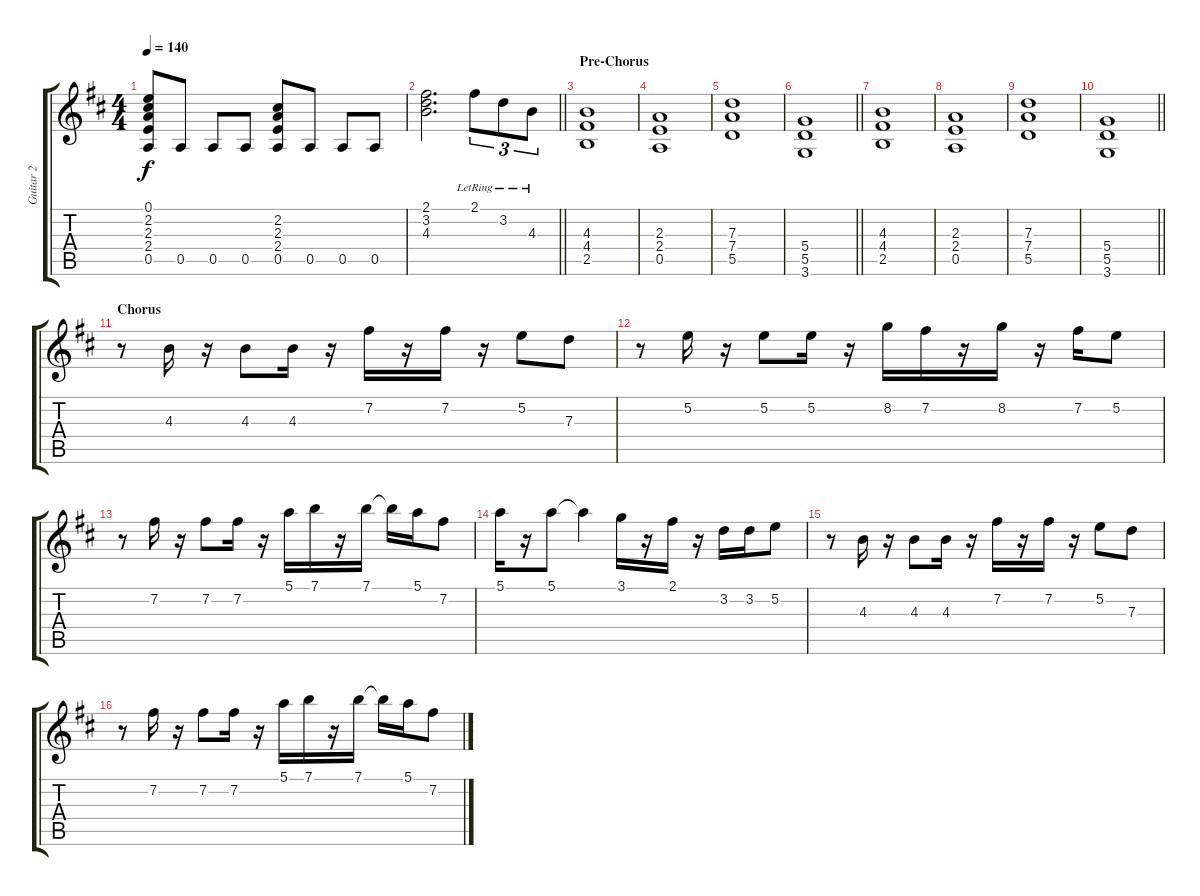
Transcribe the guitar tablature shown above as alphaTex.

\track ("Guitar 2" "Guitar 2") {instrument overdrivenguitar}
\staff {score tabs}
\tuning (E4 B3 G3 D3 A2 E2) {hide}
\ts (4 4)
\tempo 140
\clef g2
\ks d
(0.1 2.2 2.3 2.4 0.5).8{dy f} 0.5.8 0.5.8 0.5.8 (2.2 2.3 2.4 0.5).8 0.5.8 0.5.8 0.5.8 |
\barLineRight lightlight
(2.1 3.2 4.3).2{d} 2.1{lr}.8{tu (3 2)} 3.2{lr}.8{tu (3 2)} 4.3{lr}.8{tu (3 2)} |
\section ("" "Pre-Chorus")
(4.3 4.4 2.5).1 |
(2.3 2.4 0.5).1 |
(7.3 7.4 5.5).1 |
\barLineRight lightlight
(5.4 5.5 3.6).1 |
(4.3 4.4 2.5).1 |
(2.3 2.4 0.5).1 |
(7.3 7.4 5.5).1 |
\barLineRight lightlight
(5.4 5.5 3.6).1 |
\section ("" "Chorus")
r.8 4.3.16 r.16 4.3.8 4.3.16 r.16 7.2.16 r.16 7.2.16 r.16 5.2.8 7.3.8 |
r.8 5.2.16 r.16 5.2.8 5.2.16 r.16 8.2.16 7.2.16 r.16 8.2.16 r.16 7.2.16 5.2.8 |
r.8 7.2.16 r.16 7.2.8 7.2.16 r.16 5.1.16 7.1.16 r.16 7.1.16 7.1{t}.16 5.1.16 7.2.8 |
5.1.16 r.16 5.1.8 5.1{t}.4 3.1.16 r.16 2.1.16 r.16 3.2.16 3.2.16 5.2.8 |
r.8 4.3.16 r.16 4.3.8 4.3.16 r.16 7.2.16 r.16 7.2.16 r.16 5.2.8 7.3.8 |
r.8 7.2.16 r.16 7.2.8 7.2.16 r.16 5.1.16 7.1.16 r.16 7.1.16 7.1{t}.16 5.1.16 7.2.8
